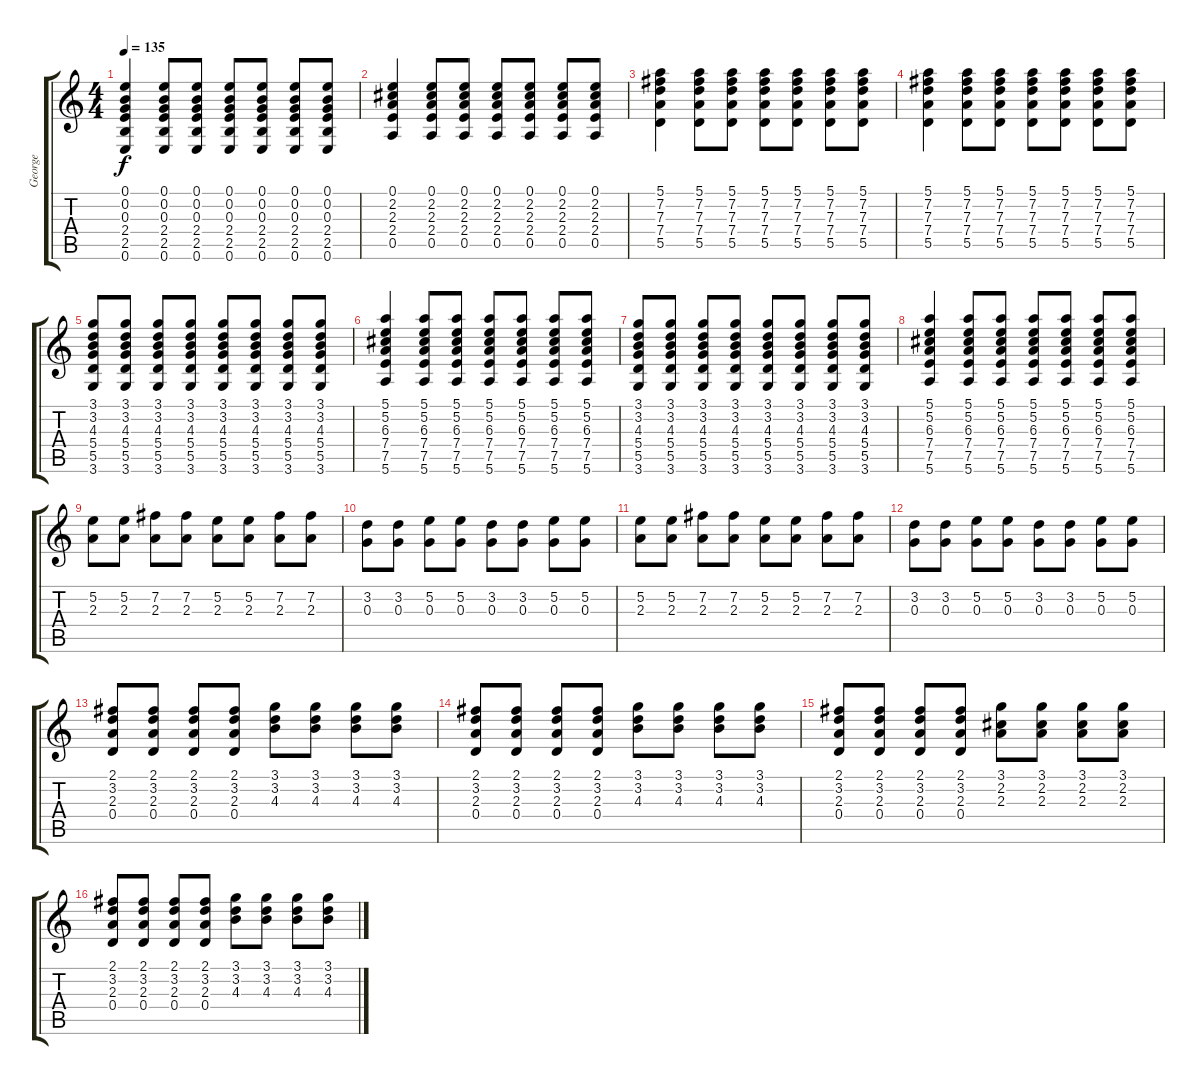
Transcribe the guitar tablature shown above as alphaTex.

\track ("George" "George") {instrument electricguitarjazz}
\staff {score tabs}
\tuning (E4 B3 G3 D3 A2 E2) {hide}
\ts (4 4)
\tempo 135
\clef g2
\ks c
(0.1 0.2 0.3 2.4 2.5 0.6).4{dy f} (0.1 0.2 0.3 2.4 2.5 0.6).8 (0.1 0.2 0.3 2.4 2.5 0.6).8 (0.1 0.2 0.3 2.4 2.5 0.6).8 (0.1 0.2 0.3 2.4 2.5 0.6).8 (0.1 0.2 0.3 2.4 2.5 0.6).8 (0.1 0.2 0.3 2.4 2.5 0.6).8 |
(0.1 2.2 2.3 2.4 0.5).4 (0.1 2.2 2.3 2.4 0.5).8 (0.1 2.2 2.3 2.4 0.5).8 (0.1 2.2 2.3 2.4 0.5).8 (0.1 2.2 2.3 2.4 0.5).8 (0.1 2.2 2.3 2.4 0.5).8 (0.1 2.2 2.3 2.4 0.5).8 |
(5.1 7.2 7.3 7.4 5.5).4 (5.1 7.2 7.3 7.4 5.5).8 (5.1 7.2 7.3 7.4 5.5).8 (5.1 7.2 7.3 7.4 5.5).8 (5.1 7.2 7.3 7.4 5.5).8 (5.1 7.2 7.3 7.4 5.5).8 (5.1 7.2 7.3 7.4 5.5).8 |
(5.1 7.2 7.3 7.4 5.5).4 (5.1 7.2 7.3 7.4 5.5).8 (5.1 7.2 7.3 7.4 5.5).8 (5.1 7.2 7.3 7.4 5.5).8 (5.1 7.2 7.3 7.4 5.5).8 (5.1 7.2 7.3 7.4 5.5).8 (5.1 7.2 7.3 7.4 5.5).8 |
(3.1 3.2 4.3 5.4 5.5 3.6).8 (3.1 3.2 4.3 5.4 5.5 3.6).8 (3.1 3.2 4.3 5.4 5.5 3.6).8 (3.1 3.2 4.3 5.4 5.5 3.6).8 (3.1 3.2 4.3 5.4 5.5 3.6).8 (3.1 3.2 4.3 5.4 5.5 3.6).8 (3.1 3.2 4.3 5.4 5.5 3.6).8 (3.1 3.2 4.3 5.4 5.5 3.6).8 |
(5.1 5.2 6.3 7.4 7.5 5.6).4 (5.1 5.2 6.3 7.4 7.5 5.6).8 (5.1 5.2 6.3 7.4 7.5 5.6).8 (5.1 5.2 6.3 7.4 7.5 5.6).8 (5.1 5.2 6.3 7.4 7.5 5.6).8 (5.1 5.2 6.3 7.4 7.5 5.6).8 (5.1 5.2 6.3 7.4 7.5 5.6).8 |
(3.1 3.2 4.3 5.4 5.5 3.6).8 (3.1 3.2 4.3 5.4 5.5 3.6).8 (3.1 3.2 4.3 5.4 5.5 3.6).8 (3.1 3.2 4.3 5.4 5.5 3.6).8 (3.1 3.2 4.3 5.4 5.5 3.6).8 (3.1 3.2 4.3 5.4 5.5 3.6).8 (3.1 3.2 4.3 5.4 5.5 3.6).8 (3.1 3.2 4.3 5.4 5.5 3.6).8 |
(5.1 5.2 6.3 7.4 7.5 5.6).4 (5.1 5.2 6.3 7.4 7.5 5.6).8 (5.1 5.2 6.3 7.4 7.5 5.6).8 (5.1 5.2 6.3 7.4 7.5 5.6).8 (5.1 5.2 6.3 7.4 7.5 5.6).8 (5.1 5.2 6.3 7.4 7.5 5.6).8 (5.1 5.2 6.3 7.4 7.5 5.6).8 |
(5.2 2.3).8 (5.2 2.3).8 (7.2 2.3).8 (7.2 2.3).8 (5.2 2.3).8 (5.2 2.3).8 (7.2 2.3).8 (7.2 2.3).8 |
(3.2 0.3).8 (3.2 0.3).8 (5.2 0.3).8 (5.2 0.3).8 (3.2 0.3).8 (3.2 0.3).8 (5.2 0.3).8 (5.2 0.3).8 |
(5.2 2.3).8 (5.2 2.3).8 (7.2 2.3).8 (7.2 2.3).8 (5.2 2.3).8 (5.2 2.3).8 (7.2 2.3).8 (7.2 2.3).8 |
(3.2 0.3).8 (3.2 0.3).8 (5.2 0.3).8 (5.2 0.3).8 (3.2 0.3).8 (3.2 0.3).8 (5.2 0.3).8 (5.2 0.3).8 |
(2.1 3.2 2.3 0.4).8 (2.1 3.2 2.3 0.4).8 (2.1 3.2 2.3 0.4).8 (2.1 3.2 2.3 0.4).8 (3.1 3.2 4.3).8 (3.1 3.2 4.3).8 (3.1 3.2 4.3).8 (3.1 3.2 4.3).8 |
(2.1 3.2 2.3 0.4).8 (2.1 3.2 2.3 0.4).8 (2.1 3.2 2.3 0.4).8 (2.1 3.2 2.3 0.4).8 (3.1 3.2 4.3).8 (3.1 3.2 4.3).8 (3.1 3.2 4.3).8 (3.1 3.2 4.3).8 |
(2.1 3.2 2.3 0.4).8 (2.1 3.2 2.3 0.4).8 (2.1 3.2 2.3 0.4).8 (2.1 3.2 2.3 0.4).8 (3.1 2.2 2.3).8 (3.1 2.2 2.3).8 (3.1 2.2 2.3).8 (3.1 2.2 2.3).8 |
(2.1 3.2 2.3 0.4).8 (2.1 3.2 2.3 0.4).8 (2.1 3.2 2.3 0.4).8 (2.1 3.2 2.3 0.4).8 (3.1 3.2 4.3).8 (3.1 3.2 4.3).8 (3.1 3.2 4.3).8 (3.1 3.2 4.3).8
